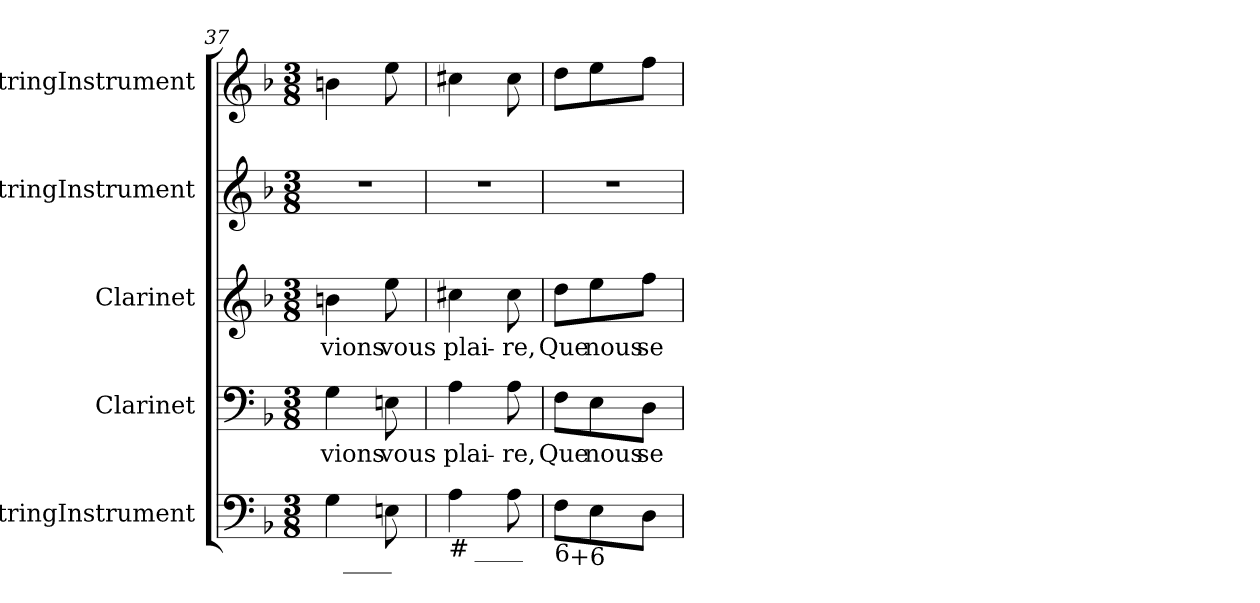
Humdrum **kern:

**kern	**kern	**text	**kern	**text	**kern	**kern
*part5	*part4	*part4	*part3	*part3	*part2	*part1
*staff5	*staff4	*staff4	*staff3	*staff3	*staff2	*staff1
*I"StringInstrument	*I"Clarinet	*	*I"Clarinet	*	*I"StringInstrument	*I"StringInstrument
*I'Str	*I'Cl	*	*I'Cl	*	*I'Str	*I'Str
!!LO:LB:g=z
*clefF4	*clefF4	*	*clefG2	*	*clefG2	*clefG2
*	*ITrd1c2	*	*ITrd1c2	*	*	*
*k[b-]	*k[b-e-a-]	*	*k[b-e-a-]	*	*k[b-]	*k[b-]
*F:	*E-:	*	*E-:	*	*F:	*F:
*M3/8	*M3/8	*	*M3/8	*	*M3/8	*M3/8
=37	=37	=37	=37	=37	=37	=37
!LO:TX:b:t=#	!	!	!	!	!	!
*^	*	*	*	*	*	*
4G\	32.ryy	4F\	-vions	4an\	-vions	4.r	4bn\
!	!LO:TX:b:t=____	!	!	!	!	!	!
.	4ryy	.	.	.	.	.	.
8En\	.	8Dn\	vous	8dd\	vous	.	8ee\
.	16ryy	.	.	.	.	.	.
.	64ryy	.	.	.	.	.	.
=38	=38	=38	=38	=38	=38	=38	=38
!LO:TX:b:t=#	!	!	!	!	!	!	!
4A\	16ryy	4G\	plai-	4bn\	plai-	4.r	4cc#X\
.	64ryy	.	.	.	.	.	.
!	!LO:TX:b:t=____	!	!	!	!	!	!
.	4ryy	.	.	.	.	.	.
8A\	.	8G\	-re,	8b\	-re,	.	8cc#\
.	32.ryy	.	.	.	.	.	.
=39	=39	=39	=39	=39	=39	=39	=39
!LO:TX:b:t=6	!	!	!	!	!	!	!
8F\L	32.ryy	8E-\L	Que	8cc\L	Que	4.r	8dd\L
!	!LO:TX:b:t=+6	!	!	!	!	!	!
.	4ryy	.	.	.	.	.	.
8E\	.	8D\	nous	8dd\	nous	.	8ee\
8D\J	.	8C\J	se-	8ee-\J	se-	.	8ff\J
.	16ryy	.	.	.	.	.	.
.	64ryy	.	.	.	.	.	.
*v	*v	*	*	*	*	*	*
=	=	=	=	=	=	=
*-	*-	*-	*-	*-	*-	*-
